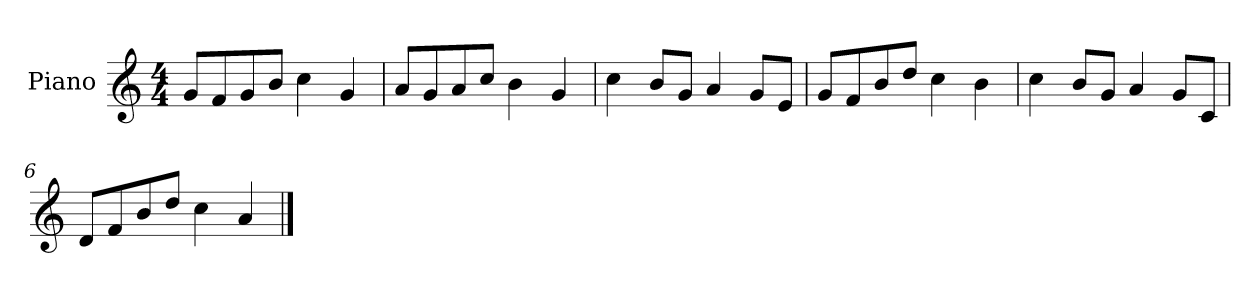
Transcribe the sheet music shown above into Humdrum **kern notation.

**kern
*part1
*staff1
*I"Piano
*I'P-no
*clefG2
*k[]
*M4/4
*MM90
=1
8g/L
8f/
8g/
8b/J
4cc\
4g/
=2
8a/L
8g/
8a/
8cc/J
4b\
4g/
=3
4cc\
8b/L
8g/J
4a/
8g/L
8e/J
=4
8g/L
8f/
8b/
8dd/J
4cc\
4b\
=5
4cc\
8b/L
8g/J
4a/
8g/L
8c/J
=6
8d/L
8f/
8b/
8dd/J
4cc\
4a/
==
*-
